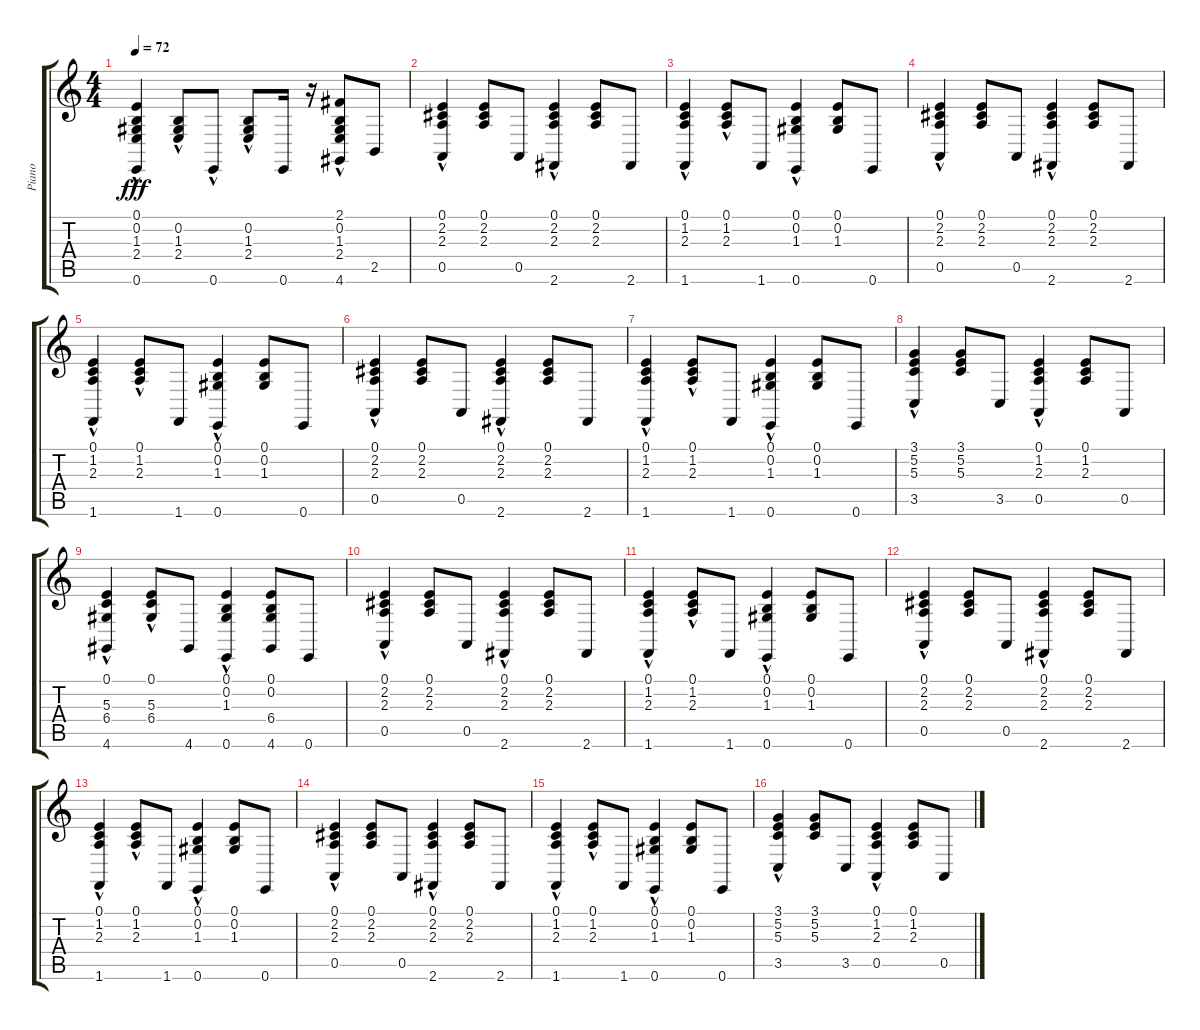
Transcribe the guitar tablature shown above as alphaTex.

\track ("Piano" "Piano") {instrument acousticgrandpiano}
\staff {score tabs}
\tuning (E4 B3 G3 D3 A2 E2) {hide}
\ts (4 4)
\tempo 72
\clef g2
\ks c
(0.1{hac} 0.2{hac} 1.3{hac} 2.4{hac} 0.6).4{dy fff} (0.2{hac} 1.3{hac} 2.4{hac}).8 0.6{hac}.8 (0.2{hac} 1.3{hac} 2.4{hac}).8 0.6.16 r.16 (2.1{hac} 0.2 1.3 2.4 4.6{hac}).8 2.5.8 |
(0.1 2.2 2.3 0.5{hac}).4 (0.1 2.2 2.3).8 0.5.8 (0.1{hac} 2.2{hac} 2.3{hac} 2.6).4 (0.1 2.2 2.3).8 2.6.8 |
(0.1 1.2 2.3 1.6{hac}).4 (0.1{hac} 1.2{hac} 2.3).8 1.6.8 (0.1{hac} 0.2 1.3{hac} 0.6).4 (0.1 0.2 1.3).8 0.6.8 |
(0.1 2.2 2.3 0.5{hac}).4 (0.1 2.2 2.3).8 0.5.8 (0.1{hac} 2.2{hac} 2.3{hac} 2.6).4 (0.1 2.2 2.3).8 2.6.8 |
(0.1 1.2 2.3 1.6{hac}).4 (0.1{hac} 1.2{hac} 2.3).8 1.6.8 (0.1{hac} 0.2 1.3{hac} 0.6).4 (0.1 0.2 1.3).8 0.6.8 |
(0.1 2.2 2.3 0.5{hac}).4 (0.1 2.2 2.3).8 0.5.8 (0.1{hac} 2.2{hac} 2.3{hac} 2.6).4 (0.1 2.2 2.3).8 2.6.8 |
(0.1 1.2 2.3 1.6{hac}).4 (0.1{hac} 1.2{hac} 2.3).8 1.6.8 (0.1{hac} 0.2 1.3{hac} 0.6).4 (0.1 0.2 1.3).8 0.6.8 |
(3.1 5.2 5.3 3.5{hac}).4 (3.1 5.2 5.3).8 3.5.8 (0.1{hac} 1.2{hac} 2.3{hac} 0.5).4 (0.1 1.2 2.3).8 0.5.8 |
(0.1{hac} 5.3 6.4 4.6).4 (0.1{hac} 5.3 6.4{hac}).8 4.6.8 (0.1{hac} 0.2 1.3 0.6).4 (0.1 0.2 6.4 4.6).8 0.6.8 |
(0.1 2.2 2.3 0.5{hac}).4 (0.1 2.2 2.3).8 0.5.8 (0.1{hac} 2.2{hac} 2.3{hac} 2.6).4 (0.1 2.2 2.3).8 2.6.8 |
(0.1 1.2 2.3 1.6{hac}).4 (0.1{hac} 1.2{hac} 2.3).8 1.6.8 (0.1{hac} 0.2 1.3{hac} 0.6).4 (0.1 0.2 1.3).8 0.6.8 |
(0.1 2.2 2.3 0.5{hac}).4 (0.1 2.2 2.3).8 0.5.8 (0.1{hac} 2.2{hac} 2.3{hac} 2.6).4 (0.1 2.2 2.3).8 2.6.8 |
(0.1 1.2 2.3 1.6{hac}).4 (0.1{hac} 1.2{hac} 2.3).8 1.6.8 (0.1{hac} 0.2 1.3{hac} 0.6).4 (0.1 0.2 1.3).8 0.6.8 |
(0.1 2.2 2.3 0.5{hac}).4 (0.1 2.2 2.3).8 0.5.8 (0.1{hac} 2.2{hac} 2.3{hac} 2.6).4 (0.1 2.2 2.3).8 2.6.8 |
(0.1 1.2 2.3 1.6{hac}).4 (0.1{hac} 1.2{hac} 2.3).8 1.6.8 (0.1{hac} 0.2 1.3{hac} 0.6).4 (0.1 0.2 1.3).8 0.6.8 |
(3.1 5.2 5.3 3.5{hac}).4 (3.1 5.2 5.3).8 3.5.8 (0.1{hac} 1.2{hac} 2.3{hac} 0.5).4 (0.1 1.2 2.3).8 0.5.8
